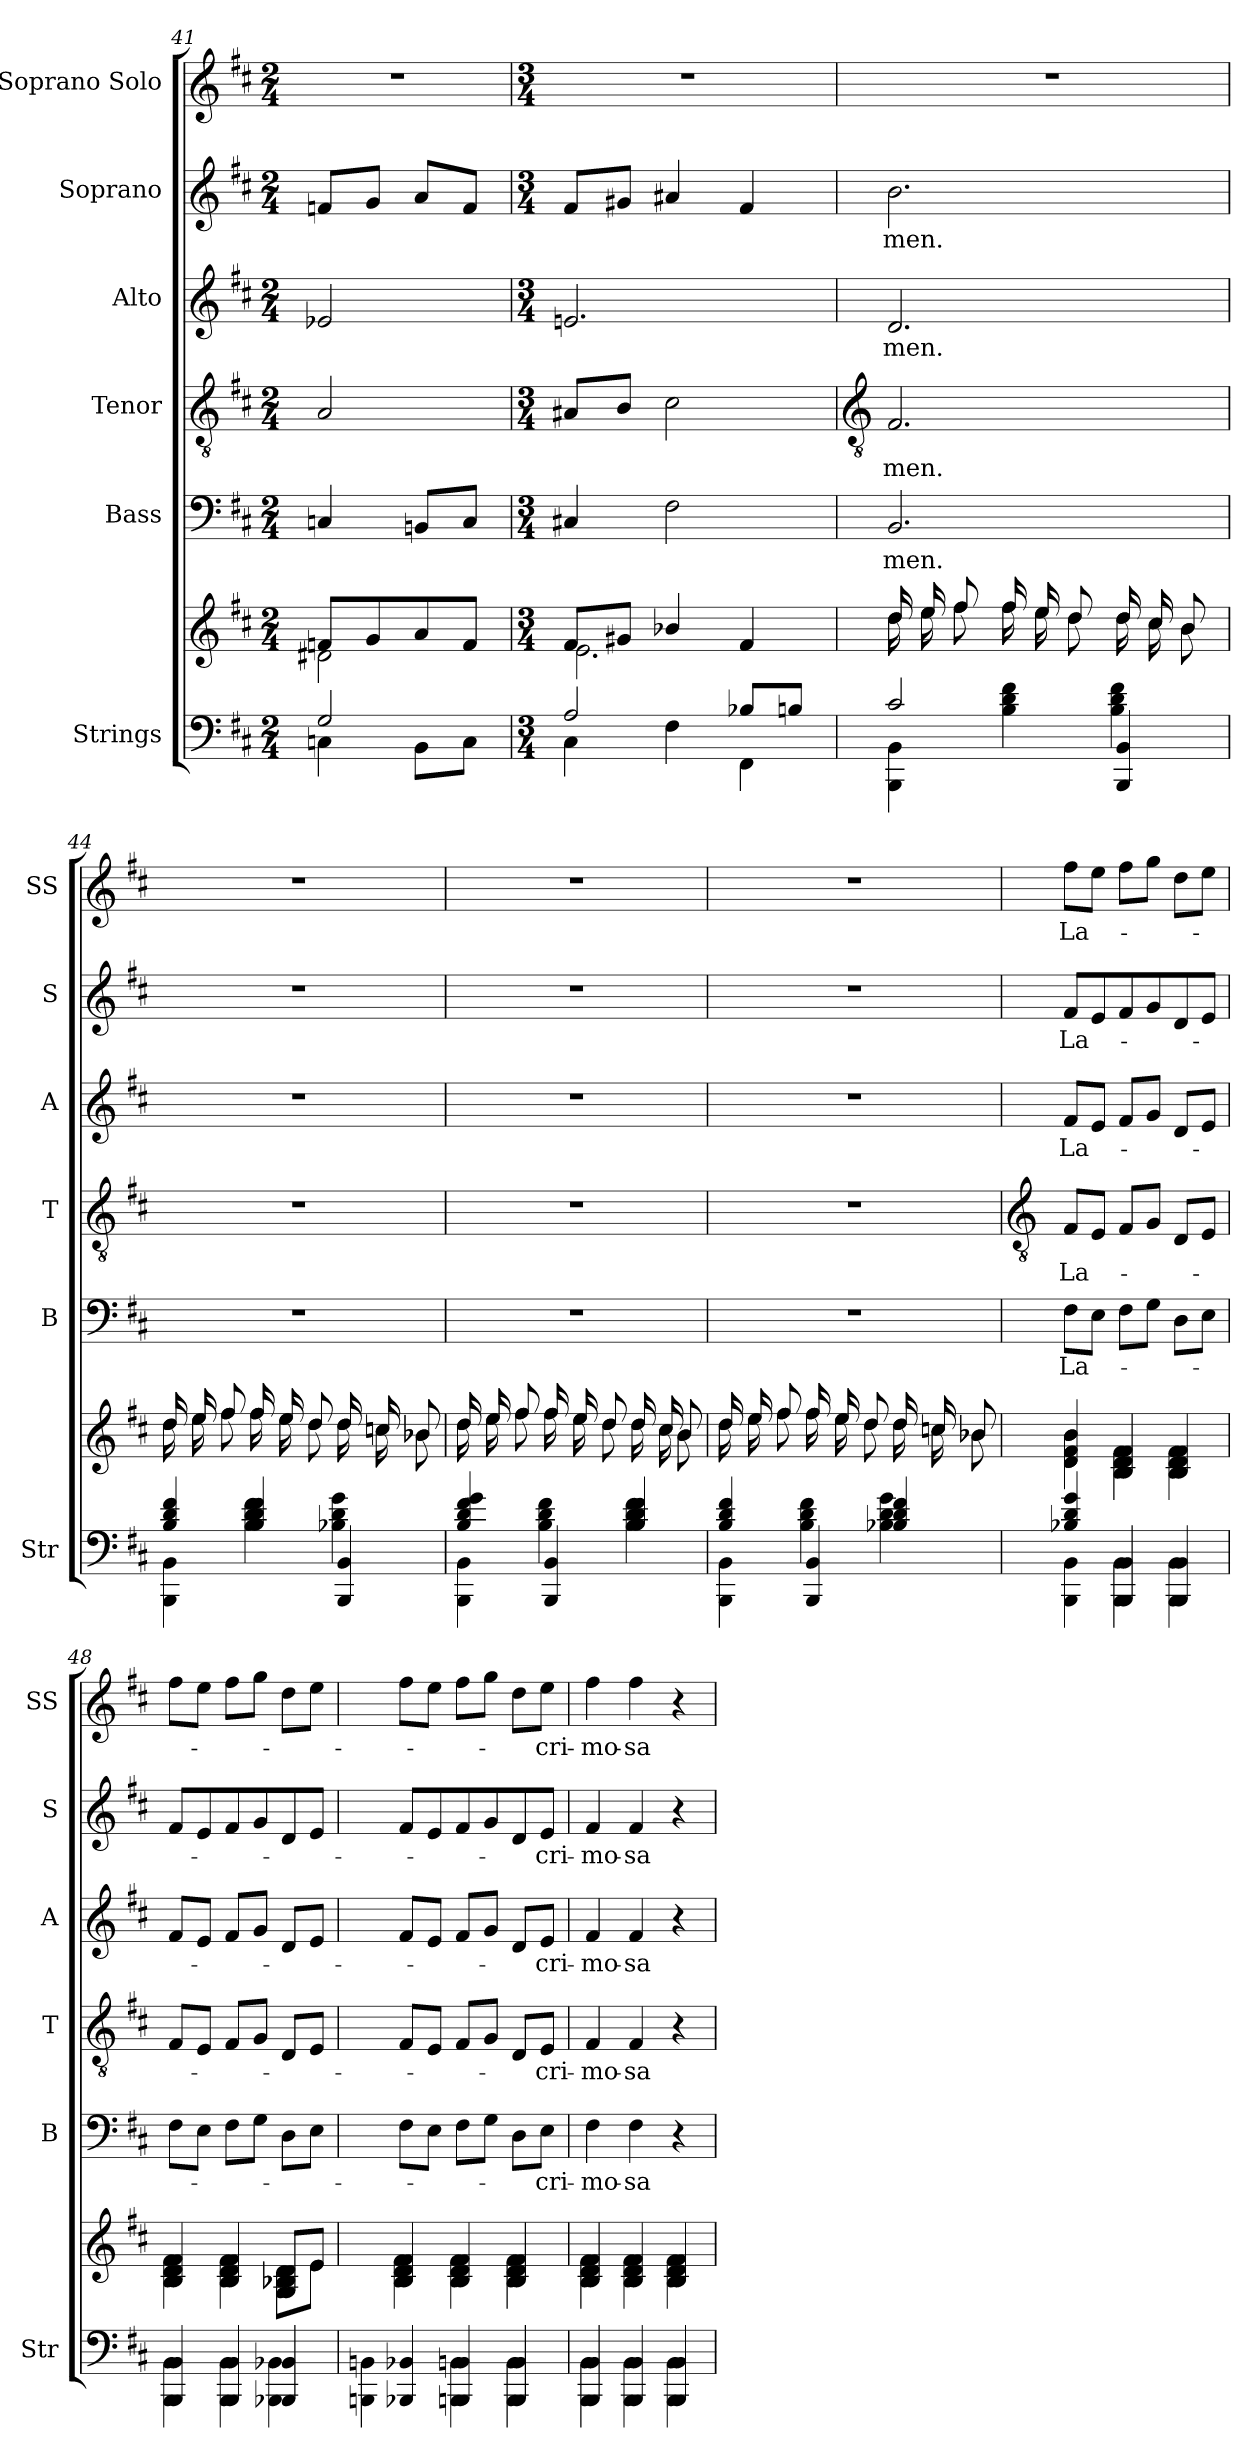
**kern	**kern	**kern	**text	**kern	**text	**kern	**text	**kern	**text	**kern	**text
*part6	*part6	*part5	*part5	*part4	*part4	*part3	*part3	*part2	*part2	*part1	*part1
*staff7	*staff6	*staff5	*staff5	*staff4	*staff4	*staff3	*staff3	*staff2	*staff2	*staff1	*staff1
*I"Strings	*	*I"Bass	*	*I"Tenor	*	*I"Alto	*	*I"Soprano	*	*I"Soprano Solo	*
*I'Str	*	*I'B	*	*I'T	*	*I'A	*	*I'S	*	*I'SS	*
*clefF4	*clefG2	*clefF4	*	*clefGv2	*	*clefG2	*	*clefG2	*	*clefG2	*
*k[f#c#]	*k[f#c#]	*k[f#c#]	*	*k[f#c#]	*	*k[f#c#]	*	*k[f#c#]	*	*k[f#c#]	*
*D:	*D:	*D:	*	*D:	*	*D:	*	*D:	*	*D:	*
*M2/4	*M2/4	*M2/4	*	*M2/4	*	*M2/4	*	*M2/4	*	*M2/4	*
=41	=41	=41	=41	=41	=41	=41	=41	=41	=41	=41	=41
*^	*^	*	*	*	*	*	*	*	*	*	*
!	!	!	!	!	!	!	!	!	!	!	!	!LO:N:vis=1	!
2G/	4Cn\	8fn/L	2d#X\	4Cn	.	2A	.	2e-X	.	8fnL	.	2r	.
.	.	8g/	.	.	.	.	.	.	.	8gJ	.	.	.
.	8BB\L	8a/	.	8BBnL	.	.	.	.	.	8aL	.	.	.
.	8C\J	8f/J	.	8CJ	.	.	.	.	.	8fJ	.	.	.
=42	=42	=42	=42	=42	=42	=42	=42	=42	=42	=42	=42	=42	=42
*M3/4	*	*M3/4	*	*M3/4	*	*M3/4	*	*M3/4	*	*M3/4	*	*M3/4	*
!	!	!	!	!	!	!	!	!	!	!	!	!LO:N:vis=1	!
2A/	4C#\	8f#/L	2.e\	4C#X	.	8A#XL	.	2.en	.	8f#L	.	2.r	.
.	.	8g#X/J	.	.	.	8BJ	.	.	.	8g#XJ	.	.	.
.	4F#\	4b-X/	.	2F#	.	2c#	.	.	.	4a#X	.	.	.
8B-X/L	4FF#\	4f#/	.	.	.	.	.	.	.	4f#	.	.	.
8Bn/J	.	.	.	.	.	.	.	.	.	.	.	.	.
!!LO:LB:g=z
=43	=43	=43	=43	=43	=43	=43	=43	=43	=43	=43	=43	=43	=43
*	*	*	*	*	*	*clefGv2	*	*	*	*	*	*	*
!	!	!	!	!	!LO:LY:b	!	!LO:LY:b	!	!LO:LY:b	!	!LO:LY:b	!LO:N:vis=1	!
2c#/	4BBB\ 4BB\	16dd/LL	16dd\LL	2.BB	-men.	2.F#	-men.	2.d	-men.	2.b	-men.	2.r	.
.	.	16ee/	16ee\	.	.	.	.	.	.	.	.	.	.
.	.	8ff#/	8ff#\	.	.	.	.	.	.	.	.	.	.
.	4B\ 4d\ 4f#\	16ff#/L	16ff#\L	.	.	.	.	.	.	.	.	.	.
.	.	16ee/	16ee\	.	.	.	.	.	.	.	.	.	.
.	.	8dd/	8dd\	.	.	.	.	.	.	.	.	.	.
4BBB/ 4BB/	4B\ 4d\ 4f#\	16dd/L	16dd\L	.	.	.	.	.	.	.	.	.	.
.	.	16cc#/	16cc#\	.	.	.	.	.	.	.	.	.	.
.	.	8b/J	8b\J	.	.	.	.	.	.	.	.	.	.
=44	=44	=44	=44	=44	=44	=44	=44	=44	=44	=44	=44	=44	=44
!	!	!	!	!LO:N:vis=1	!	!LO:N:vis=1	!	!LO:N:vis=1	!	!LO:N:vis=1	!	!LO:N:vis=1	!
4B/ 4d/ 4f#/	4BBB\ 4BB\	16dd/LL	16dd\LL	2.r	.	2.r	.	2.r	.	2.r	.	2.r	.
.	.	16ee/	16ee\	.	.	.	.	.	.	.	.	.	.
.	.	8ff#/	8ff#\	.	.	.	.	.	.	.	.	.	.
4B/ 4d/ 4f#/	4B\ 4d\ 4f#\	16ff#/L	16ff#\L	.	.	.	.	.	.	.	.	.	.
.	.	16ee/	16ee\	.	.	.	.	.	.	.	.	.	.
.	.	8dd/	8dd\	.	.	.	.	.	.	.	.	.	.
4BBB/ 4BB/	4B-X\ 4d\ 4g\	16dd/L	16dd\L	.	.	.	.	.	.	.	.	.	.
.	.	16ccn/	16ccn\	.	.	.	.	.	.	.	.	.	.
.	.	8b-X/J	8b-X\J	.	.	.	.	.	.	.	.	.	.
=45	=45	=45	=45	=45	=45	=45	=45	=45	=45	=45	=45	=45	=45
!	!	!	!	!LO:N:vis=1	!	!LO:N:vis=1	!	!LO:N:vis=1	!	!LO:N:vis=1	!	!LO:N:vis=1	!
4B/ 4d/ 4f#/ 4g/	4BBB\ 4BB\	16dd/LL	16dd\LL	2.r	.	2.r	.	2.r	.	2.r	.	2.r	.
.	.	16ee/	16ee\	.	.	.	.	.	.	.	.	.	.
.	.	8ff#/	8ff#\	.	.	.	.	.	.	.	.	.	.
4BBB/ 4BB/	4B\ 4d\ 4f#\	16ff#/L	16ff#\L	.	.	.	.	.	.	.	.	.	.
.	.	16ee/	16ee\	.	.	.	.	.	.	.	.	.	.
.	.	8dd/	8dd\	.	.	.	.	.	.	.	.	.	.
4B/ 4d/ 4f#/	4B\ 4d\ 4f#\	16dd/L	16dd\L	.	.	.	.	.	.	.	.	.	.
.	.	16cc#/	16cc#\	.	.	.	.	.	.	.	.	.	.
.	.	8b/J	8b\J	.	.	.	.	.	.	.	.	.	.
=46	=46	=46	=46	=46	=46	=46	=46	=46	=46	=46	=46	=46	=46
!	!	!	!	!LO:N:vis=1	!	!LO:N:vis=1	!	!LO:N:vis=1	!	!LO:N:vis=1	!	!LO:N:vis=1	!
4B/ 4d/ 4f#/	4BBB\ 4BB\	16dd/LL	16dd\LL	2.r	.	2.r	.	2.r	.	2.r	.	2.r	.
.	.	16ee/	16ee\	.	.	.	.	.	.	.	.	.	.
.	.	8ff#/	8ff#\	.	.	.	.	.	.	.	.	.	.
4BBB/ 4BB/	4B\ 4d\ 4f#\	16ff#/L	16ff#\L	.	.	.	.	.	.	.	.	.	.
.	.	16ee/	16ee\	.	.	.	.	.	.	.	.	.	.
.	.	8dd/	8dd\	.	.	.	.	.	.	.	.	.	.
4B/ 4d/ 4f#/	4B-X\ 4d\ 4g\	16dd/L	16dd\L	.	.	.	.	.	.	.	.	.	.
.	.	16ccn/	16ccn\	.	.	.	.	.	.	.	.	.	.
.	.	8b-X/J	8b-X\J	.	.	.	.	.	.	.	.	.	.
!!LO:LB:g=z
=47	=47	=47	=47	=47	=47	=47	=47	=47	=47	=47	=47	=47	=47
*	*	*	*	*	*	*clefGv2	*	*	*	*	*	*	*
!	!	!	!	!	!LO:LY:b	!	!LO:LY:b	!	!LO:LY:b	!	!LO:LY:b	!	!LO:LY:b
4B-X/ 4d/ 4g/	4BBB\ 4BB\	4d/ 4f#/ 4b/	4d\ 4f#\ 4b\	8F#L	La-	8F#L	La-	8f#L	La-	8f#L	La-	8ff#L	La-
.	.	.	.	8EJ	.	8EJ	.	8eJ	.	8e	.	8eeJ	.
4BBB/ 4BB/	4BBB\ 4BB\	4B/ 4d/ 4f#/	4B\ 4d\ 4f#\	8F#L	.	8F#L	.	8f#L	.	8f#	.	8ff#L	.
.	.	.	.	8GJ	.	8GJ	.	8gJ	.	8g	.	8ggJ	.
4BBB/ 4BB/	4BBB\ 4BB\	4B/ 4d/ 4f#/	4B\ 4d\ 4f#\	8DL	.	8DL	.	8dL	.	8d	.	8ddL	.
.	.	.	.	8EJ	.	8EJ	.	8eJ	.	8eJ	.	8eeJ	.
=48	=48	=48	=48	=48	=48	=48	=48	=48	=48	=48	=48	=48	=48
4BBB/ 4BB/	4BBB\ 4BB\	4B/ 4d/ 4f#/	4B\ 4d\ 4f#\	8F#L	.	8F#L	.	8f#L	.	8f#L	.	8ff#L	.
.	.	.	.	8EJ	.	8EJ	.	8eJ	.	8e	.	8eeJ	.
4BBB/ 4BB/	4BBB\ 4BB\	4B/ 4d/ 4f#/	4B\ 4d\ 4f#\	8F#L	.	8F#L	.	8f#L	.	8f#	.	8ff#L	.
.	.	.	.	8GJ	.	8GJ	.	8gJ	.	8g	.	8ggJ	.
4BBB/ 4BB/	4BBB-X\ 4BB-X\	8G/ 8B-X/ 8d/L	8G\ 8B-X\ 8d\L	8DL	.	8DL	.	8dL	.	8d	.	8ddL	.
.	.	8e/J	8e\J	8EJ	.	8EJ	.	8eJ	.	8eJ	.	8eeJ	.
=49	=49	=49	=49	=49	=49	=49	=49	=49	=49	=49	=49	=49	=49
4BBB-X/ 4BB-X/	4BBB\ 4BB\	4B/ 4d/ 4f#/	4B\ 4d\ 4f#\	8F#L	.	8F#L	.	8f#L	.	8f#L	.	8ff#L	.
.	.	.	.	8EJ	.	8EJ	.	8eJ	.	8e	.	8eeJ	.
4BBBn/ 4BBn/	4BBB\ 4BB\	4B/ 4d/ 4f#/	4B\ 4d\ 4f#\	8F#L	.	8F#L	.	8f#L	.	8f#	.	8ff#L	.
.	.	.	.	8GJ	.	8GJ	.	8gJ	.	8g	.	8ggJ	.
4BBB/ 4BB/	4BBB\ 4BB\	4B/ 4d/ 4f#/	4B\ 4d\ 4f#\	8DL	.	8DL	.	8dL	.	8d	.	8ddL	.
!	!	!	!	!	!LO:LY:b	!	!LO:LY:b	!	!LO:LY:b	!	!LO:LY:b	!	!LO:LY:b
.	.	.	.	8EJ	-cri-	8EJ	-cri-	8eJ	-cri-	8eJ	-cri-	8eeJ	-cri-
=50	=50	=50	=50	=50	=50	=50	=50	=50	=50	=50	=50	=50	=50
!	!	!	!	!	!LO:LY:b	!	!LO:LY:b	!	!LO:LY:b	!	!LO:LY:b	!	!LO:LY:b
4BBB/ 4BB/	4BBB\ 4BB\	4B/ 4d/ 4f#/	4B\ 4d\ 4f#\	4F#	-mo-	4F#	-mo-	4f#	-mo-	4f#	-mo-	4ff#	-mo-
!	!	!	!	!	!LO:LY:b	!	!LO:LY:b	!	!LO:LY:b	!	!LO:LY:b	!	!LO:LY:b
4BBB/ 4BB/	4BBB\ 4BB\	4B/ 4d/ 4f#/	4B\ 4d\ 4f#\	4F#	-sa	4F#	-sa	4f#	-sa	4f#	-sa	4ff#	-sa
4BBB/ 4BB/	4BBB\ 4BB\	4B/ 4d/ 4f#/	4B\ 4d\ 4f#\	4r	.	4r	.	4r	.	4r	.	4r	.
*v	*v	*	*	*	*	*	*	*	*	*	*	*	*
*	*v	*v	*	*	*	*	*	*	*	*	*	*
=	=	=	=	=	=	=	=	=	=	=	=
*-	*-	*-	*-	*-	*-	*-	*-	*-	*-	*-	*-
